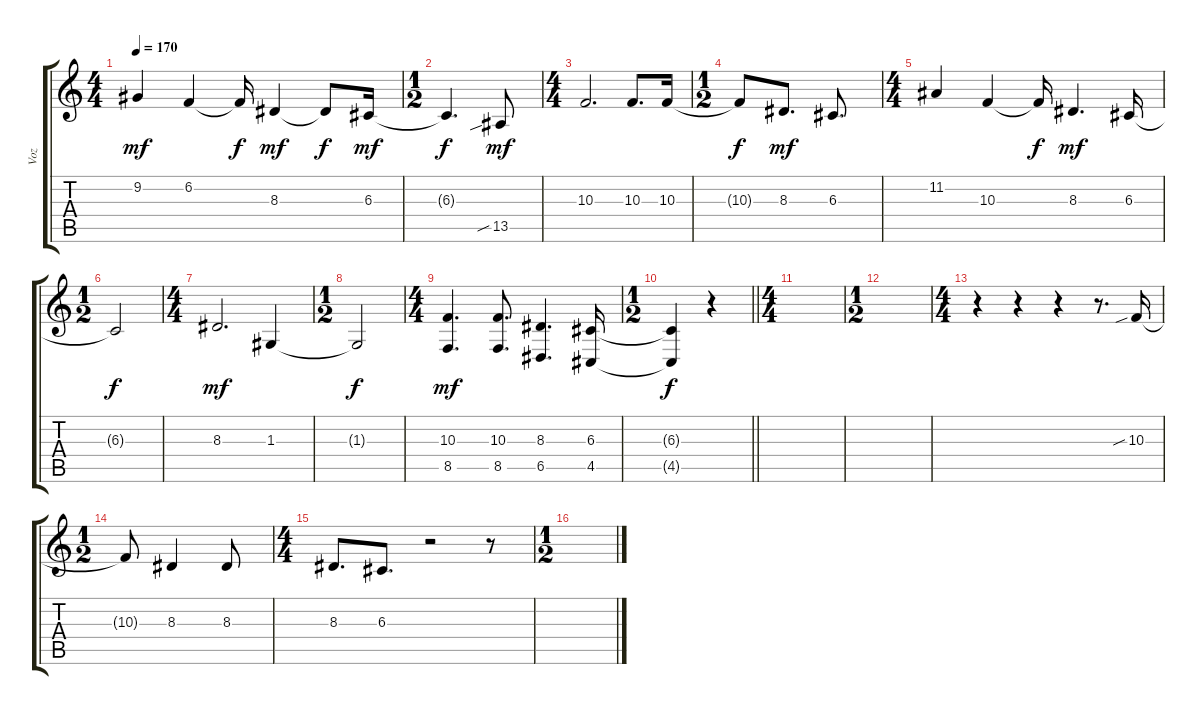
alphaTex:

\track ("Voz" "Voz") {instrument clarinet}
\staff {score tabs}
\tuning (E4 B3 G3 D3 A2 E2) {hide}
\ts (4 4)
\tempo 170
\clef g2
\ks c
9.2.4{dy mf} 6.2.4 6.2{t}.16{dy f} 8.3.4{dy mf} 8.3{t}.8{dy f} 6.3.16{dy mf} |
\ts (1 2)
6.3{t}.4{d dy f} 13.5{sib}.8{dy mf} |
\ts (4 4)
10.3.2{d} 10.3.8{d} 10.3.16 |
\ts (1 2)
10.3{t}.8{dy f} 8.3.8{d dy mf} 6.3.8{d} |
\ts (4 4)
11.2.4 10.3.4 10.3{t}.16{dy f} 8.3.4{d dy mf} 6.3.16 |
\ts (1 2)
6.3{t}.2{dy f} |
\ts (4 4)
8.3.2{d dy mf} 1.3.4 |
\ts (1 2)
1.3{t}.2{dy f} |
\ts (4 4)
(10.3 8.5).4{d dy mf} (10.3 8.5).8{d} (8.3 6.5).4{d} (6.3 4.5).16 |
\ts (1 2)
\barLineRight lightlight
(6.3{t} 4.5{t}).4{dy f} r.4 |
\ts (4 4)
|
\ts (1 2)
|
\ts (4 4)
r.4 r.4 r.4 r.8{d} 10.3{sib}.16 |
\ts (1 2)
10.3{t}.8 8.3.4 8.3.8 |
\ts (4 4)
8.3.8{d} 6.3.8{d} r.2 r.8 |
\ts (1 2)
